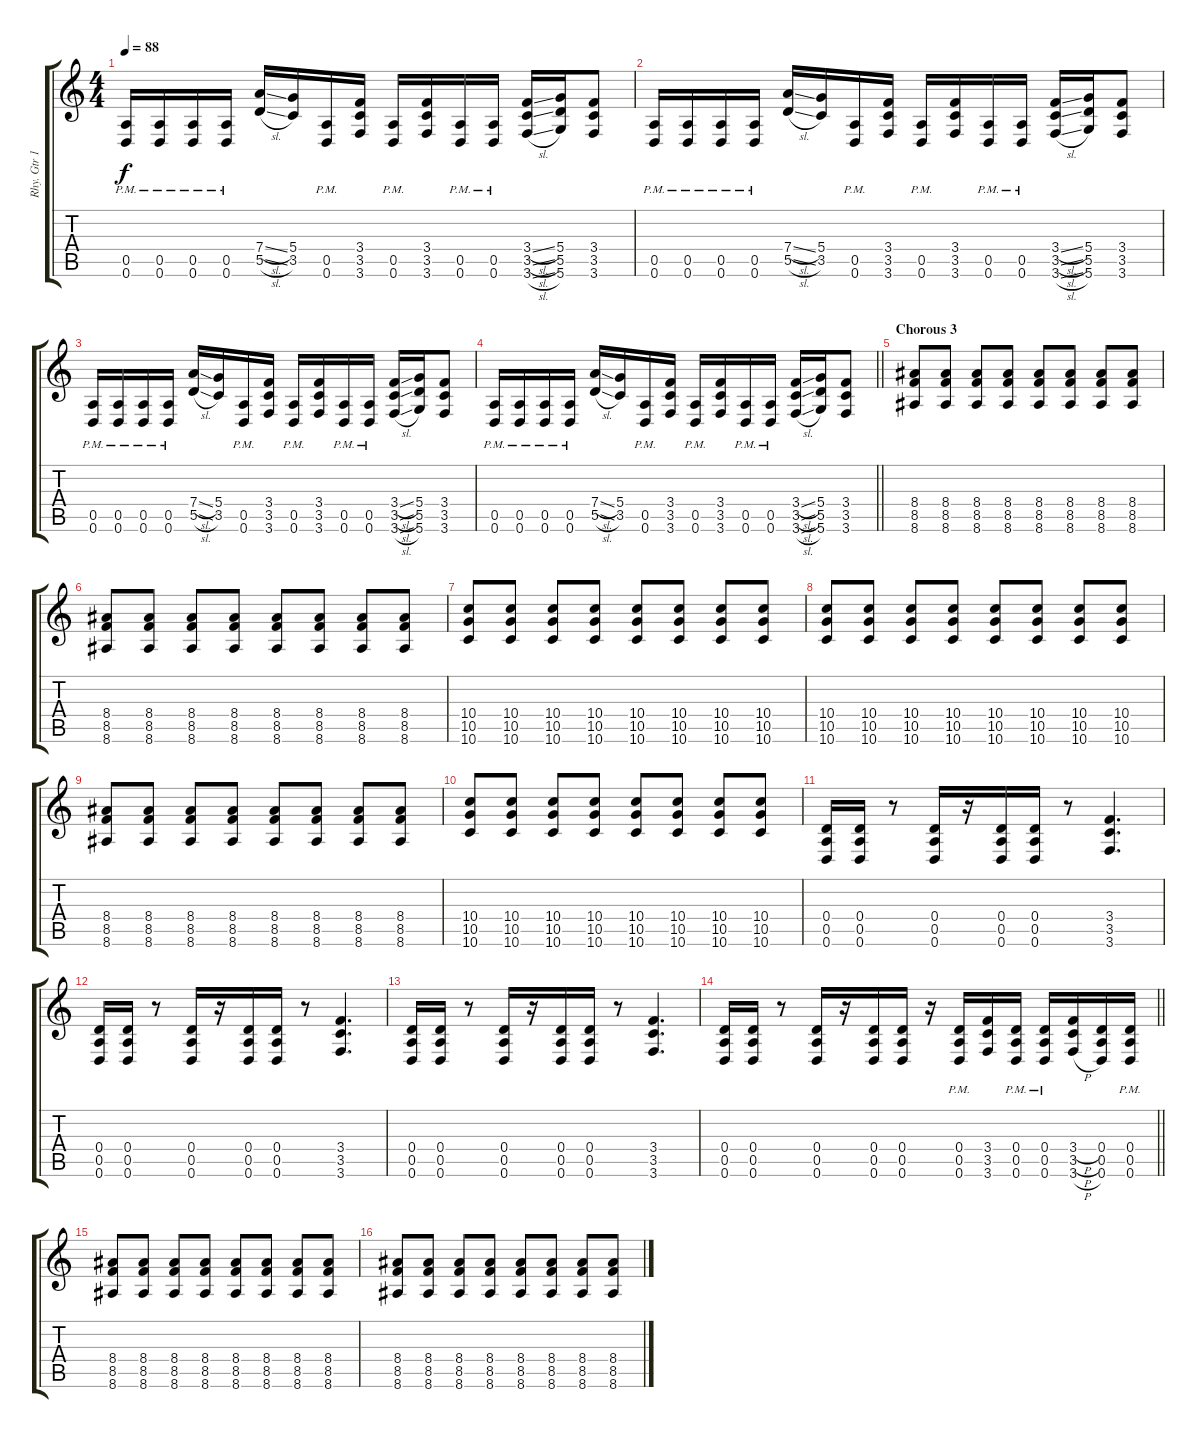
\track ("Rhy. Gtr 1" "Rhy. Gtr 1") {instrument distortionguitar}
\staff {score tabs}
\tuning (E4 B3 G3 D3 A2 D2) {hide}
\ts (4 4)
\tempo 88
\clef g2
\ks c
(0.5{pm} 0.6{pm}).16{dy f} (0.5{pm} 0.6{pm}).16 (0.5{pm} 0.6{pm}).16 (0.5{pm} 0.6{pm}).16 (7.4{sl} 5.5{sl}).16 (5.4 3.5).16 (0.5{pm} 0.6{pm}).16 (3.4 3.5 3.6).16 (0.5{pm} 0.6{pm}).16 (3.4 3.5 3.6).16 (0.5{pm} 0.6{pm}).16 (0.5{pm} 0.6{pm}).16 (3.4{sl} 3.5{sl} 3.6{sl}).16 (5.4 5.5 5.6).16 (3.4 3.5 3.6).8 |
(0.5{pm} 0.6{pm}).16 (0.5{pm} 0.6{pm}).16 (0.5{pm} 0.6{pm}).16 (0.5{pm} 0.6{pm}).16 (7.4{sl} 5.5{sl}).16 (5.4 3.5).16 (0.5{pm} 0.6{pm}).16 (3.4 3.5 3.6).16 (0.5{pm} 0.6{pm}).16 (3.4 3.5 3.6).16 (0.5{pm} 0.6{pm}).16 (0.5{pm} 0.6{pm}).16 (3.4{sl} 3.5{sl} 3.6{sl}).16 (5.4 5.5 5.6).16 (3.4 3.5 3.6).8 |
(0.5{pm} 0.6{pm}).16 (0.5{pm} 0.6{pm}).16 (0.5{pm} 0.6{pm}).16 (0.5{pm} 0.6{pm}).16 (7.4{sl} 5.5{sl}).16 (5.4 3.5).16 (0.5{pm} 0.6{pm}).16 (3.4 3.5 3.6).16 (0.5{pm} 0.6{pm}).16 (3.4 3.5 3.6).16 (0.5{pm} 0.6{pm}).16 (0.5{pm} 0.6{pm}).16 (3.4{sl} 3.5{sl} 3.6{sl}).16 (5.4 5.5 5.6).16 (3.4 3.5 3.6).8 |
\barLineRight lightlight
(0.5{pm} 0.6{pm}).16 (0.5{pm} 0.6{pm}).16 (0.5{pm} 0.6{pm}).16 (0.5{pm} 0.6{pm}).16 (7.4{sl} 5.5{sl}).16 (5.4 3.5).16 (0.5{pm} 0.6{pm}).16 (3.4 3.5 3.6).16 (0.5{pm} 0.6{pm}).16 (3.4 3.5 3.6).16 (0.5{pm} 0.6{pm}).16 (0.5{pm} 0.6{pm}).16 (3.4{sl} 3.5{sl} 3.6{sl}).16 (5.4 5.5 5.6).16 (3.4 3.5 3.6).8 |
\section ("" "Chorous 3")
(8.4 8.5 8.6).8 (8.4 8.5 8.6).8 (8.4 8.5 8.6).8 (8.4 8.5 8.6).8 (8.4 8.5 8.6).8 (8.4 8.5 8.6).8 (8.4 8.5 8.6).8 (8.4 8.5 8.6).8 |
(8.4 8.5 8.6).8 (8.4 8.5 8.6).8 (8.4 8.5 8.6).8 (8.4 8.5 8.6).8 (8.4 8.5 8.6).8 (8.4 8.5 8.6).8 (8.4 8.5 8.6).8 (8.4 8.5 8.6).8 |
(10.4 10.5 10.6).8 (10.4 10.5 10.6).8 (10.4 10.5 10.6).8 (10.4 10.5 10.6).8 (10.4 10.5 10.6).8 (10.4 10.5 10.6).8 (10.4 10.5 10.6).8 (10.4 10.5 10.6).8 |
(10.4 10.5 10.6).8 (10.4 10.5 10.6).8 (10.4 10.5 10.6).8 (10.4 10.5 10.6).8 (10.4 10.5 10.6).8 (10.4 10.5 10.6).8 (10.4 10.5 10.6).8 (10.4 10.5 10.6).8 |
(8.4 8.5 8.6).8 (8.4 8.5 8.6).8 (8.4 8.5 8.6).8 (8.4 8.5 8.6).8 (8.4 8.5 8.6).8 (8.4 8.5 8.6).8 (8.4 8.5 8.6).8 (8.4 8.5 8.6).8 |
(10.4 10.5 10.6).8 (10.4 10.5 10.6).8 (10.4 10.5 10.6).8 (10.4 10.5 10.6).8 (10.4 10.5 10.6).8 (10.4 10.5 10.6).8 (10.4 10.5 10.6).8 (10.4 10.5 10.6).8 |
(0.4 0.5 0.6).16 (0.4 0.5 0.6).16 r.8 (0.4 0.5 0.6).16 r.16 (0.4 0.5 0.6).16 (0.4 0.5 0.6).16 r.8 (3.4 3.5 3.6).4{d} |
(0.4 0.5 0.6).16 (0.4 0.5 0.6).16 r.8 (0.4 0.5 0.6).16 r.16 (0.4 0.5 0.6).16 (0.4 0.5 0.6).16 r.8 (3.4 3.5 3.6).4{d} |
(0.4 0.5 0.6).16 (0.4 0.5 0.6).16 r.8 (0.4 0.5 0.6).16 r.16 (0.4 0.5 0.6).16 (0.4 0.5 0.6).16 r.8 (3.4 3.5 3.6).4{d} |
\barLineRight lightlight
(0.4 0.5 0.6).16 (0.4 0.5 0.6).16 r.8 (0.4 0.5 0.6).16 r.16 (0.4 0.5 0.6).16 (0.4 0.5 0.6).16 r.16 (0.4{pm} 0.5{pm} 0.6{pm}).16 (3.4 3.5 3.6).16 (0.4{pm} 0.5{pm} 0.6{pm}).16 (0.4{pm} 0.5{pm} 0.6{pm}).16 (3.4{h} 3.5{h} 3.6{h}).16 (0.4 0.5 0.6).16 (0.4{pm} 0.5{pm} 0.6{pm}).16 |
\section ("" "")
(8.4 8.5 8.6).8 (8.4 8.5 8.6).8 (8.4 8.5 8.6).8 (8.4 8.5 8.6).8 (8.4 8.5 8.6).8 (8.4 8.5 8.6).8 (8.4 8.5 8.6).8 (8.4 8.5 8.6).8 |
(8.4 8.5 8.6).8 (8.4 8.5 8.6).8 (8.4 8.5 8.6).8 (8.4 8.5 8.6).8 (8.4 8.5 8.6).8 (8.4 8.5 8.6).8 (8.4 8.5 8.6).8 (8.4 8.5 8.6).8
